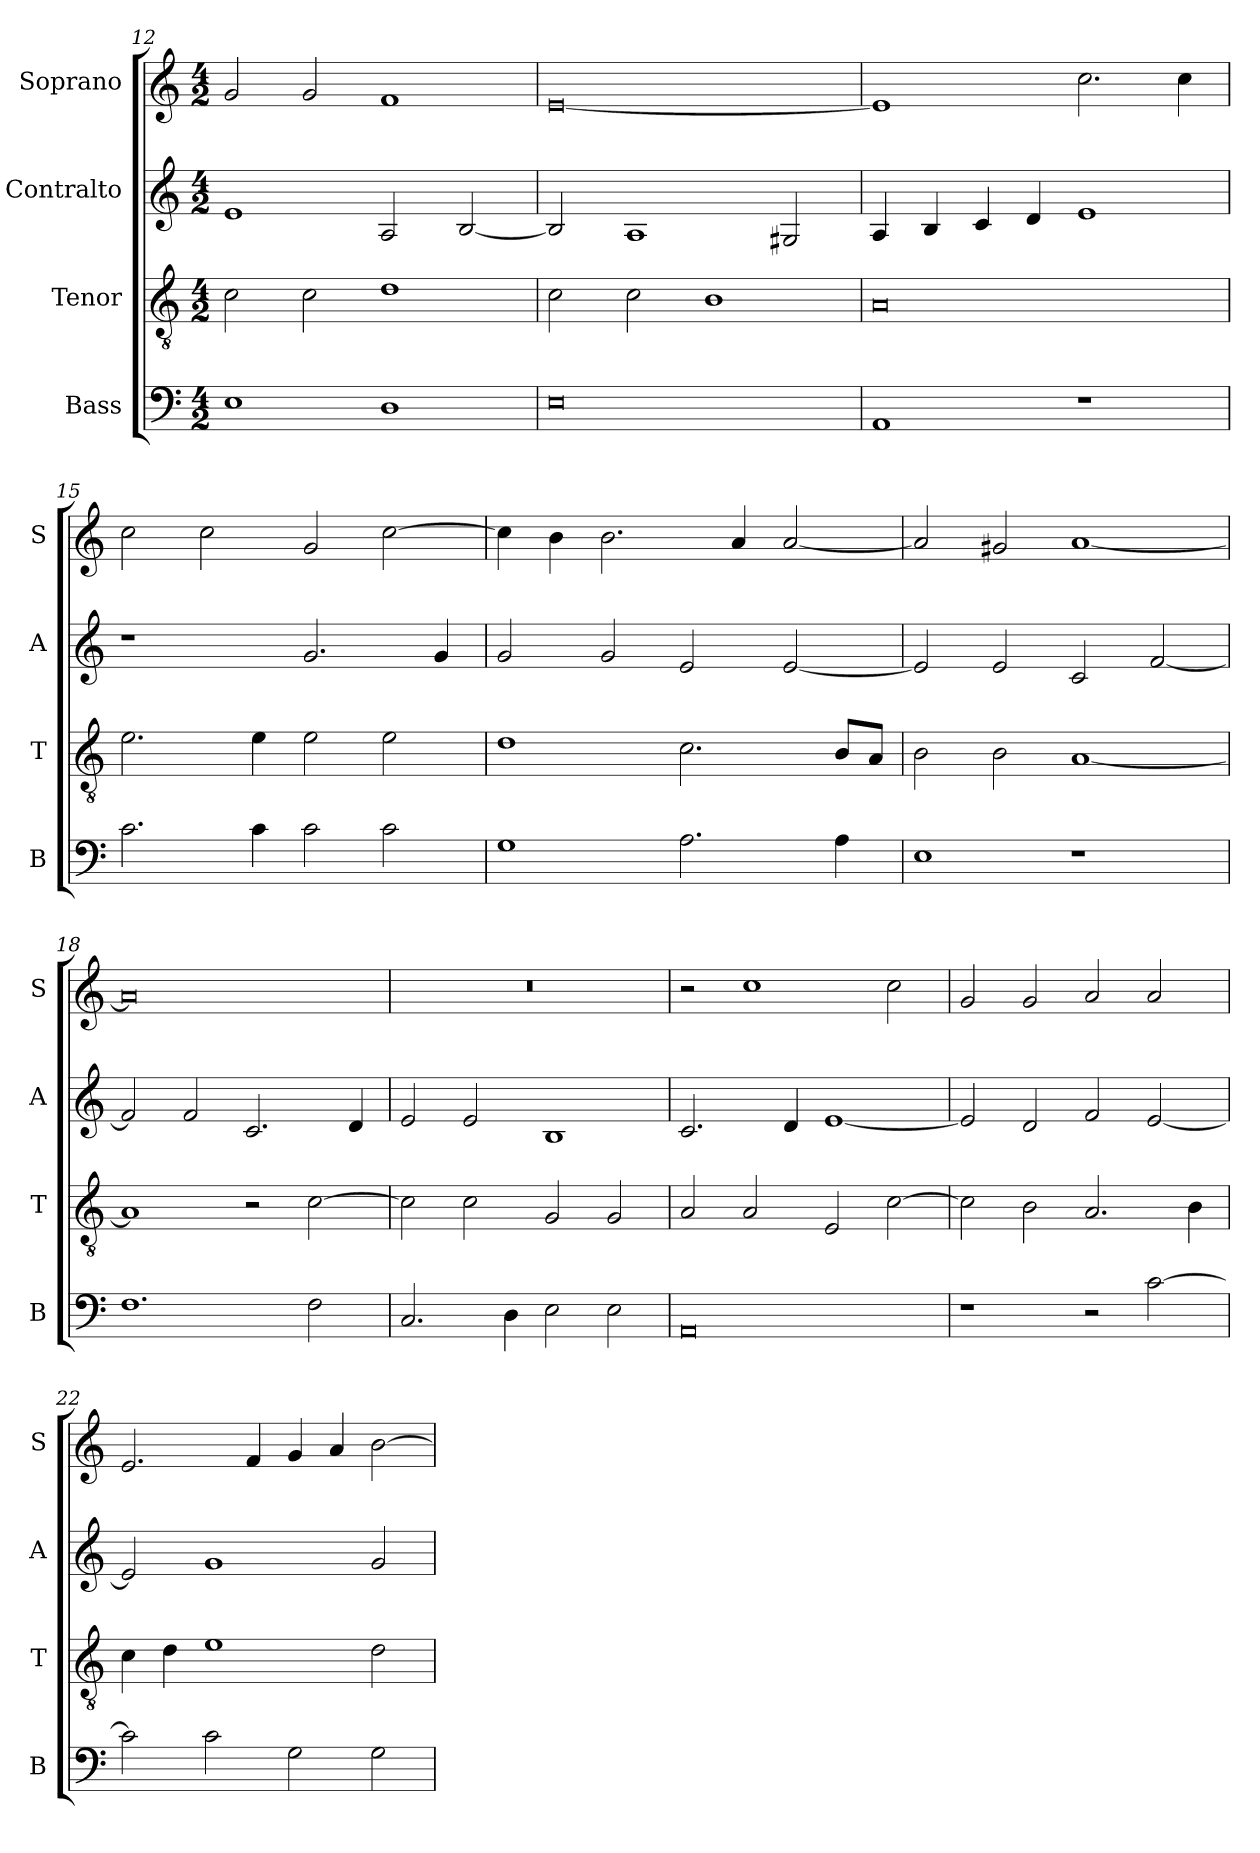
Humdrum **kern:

**kern	**kern	**kern	**kern
*part4	*part3	*part2	*part1
*staff4	*staff3	*staff2	*staff1
*I"Bass	*I"Tenor	*I"Contralto	*I"Soprano
*I'B	*I'T	*I'A	*I'S
*clefF4	*clefGv2	*clefG2	*clefG2
*k[]	*k[]	*k[]	*k[]
*E:phr	*E:phr	*E:phr	*E:phr
*M4/2	*M4/2	*M4/2	*M4/2
=12	=12	=12	=12
1E	2c	1e	2g
.	2c	.	2g
1D	1d	2A	1f
.	.	[2B	.
=13	=13	=13	=13
0E	2c	2B]	[0e
.	2c	1A	.
.	1B	.	.
.	.	2G#X	.
=14	=14	=14	=14
1AA	0A	4A	1e]
.	.	4B	.
.	.	4c	.
.	.	4d	.
1r	.	1e	2.cc
.	.	.	4cc
=15	=15	=15	=15
2.c	2.e	1r	2cc
.	.	.	2cc
4c	4e	.	.
2c	2e	2.g	2g
2c	2e	.	[2cc
.	.	4g	.
=16	=16	=16	=16
1G	1d	2g	4cc]
.	.	.	4b
.	.	2g	2.b
2.A	2.c	2e	.
.	.	.	4a
.	.	[2e	[2a
4A	8B/L	.	.
.	8A/J	.	.
=17	=17	=17	=17
1E	2B	2e]	2a]
.	2B	2e	2g#X
1r	[1A	2c	[1a
.	.	[2f	.
=18	=18	=18	=18
1.F	1A]	2f]	0a]
.	.	2f	.
.	2r	2.c	.
2F	[2c	.	.
.	.	4d	.
=19	=19	=19	=19
2.C	2c]	2e	0r
.	2c	2e	.
4D	.	.	.
2E	2G	1B	.
2E	2G	.	.
=20	=20	=20	=20
0AA	2A	2.c	2r
.	2A	.	1cc
.	.	4d	.
.	2E	[1e	.
.	[2c	.	2cc
=21	=21	=21	=21
1r	2c]	2e]	2g
.	2B	2d	2g
2r	2.A	2f	2a
[2c	.	[2e	2a
.	4B	.	.
=22	=22	=22	=22
2c]	4c	2e]	2.e
.	4d	.	.
2c	1e	1g	.
.	.	.	4f
2G	.	.	4g
.	.	.	4a
2G	2d	2g	[2b
=	=	=	=
*-	*-	*-	*-
